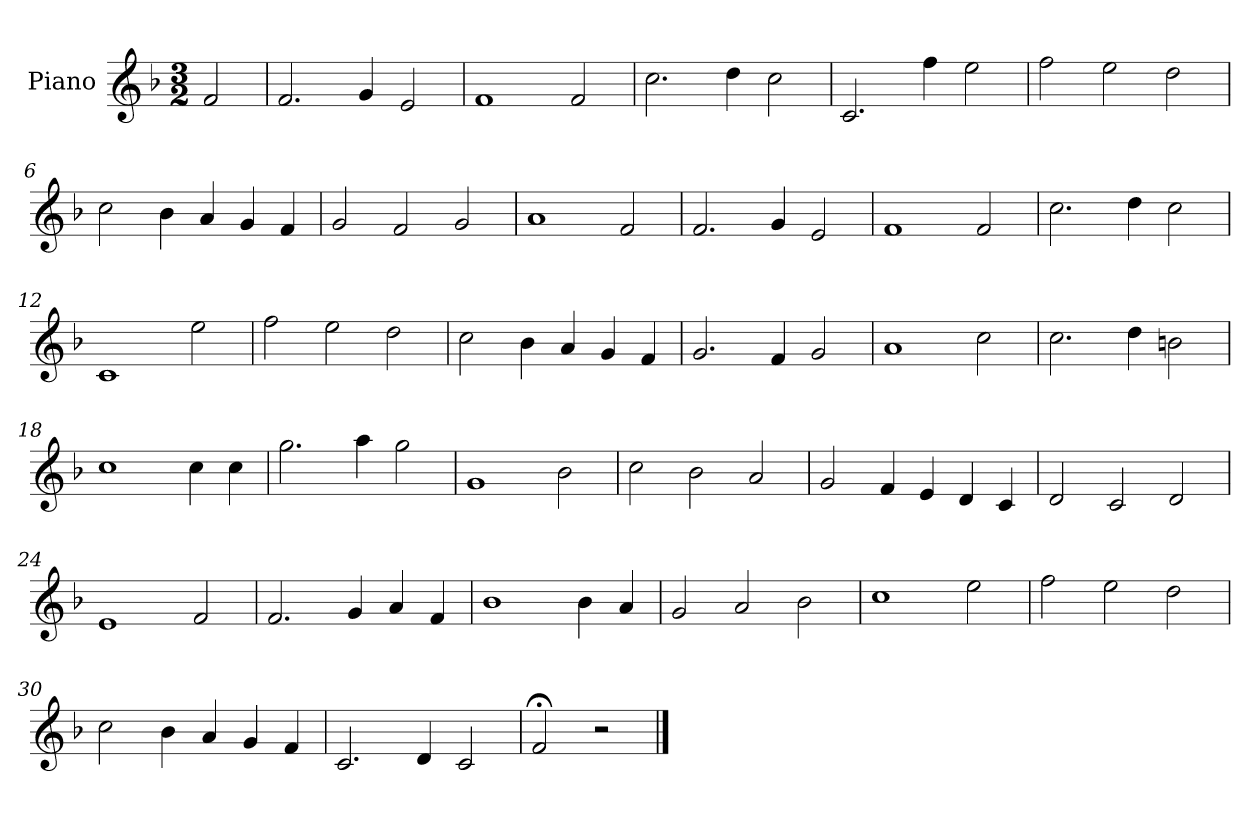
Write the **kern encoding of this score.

**kern
*part1
*staff1
*I"Piano
*I'Pno.
*clefG2
*k[b-]
*M3/2
=
2f/
=1
2.f/
4g/
2e/
=2
1f
2f/
=3
2.cc\
4dd\
2cc\
=4
2.c/
4ff\
2ee\
=5
2ff\
2ee\
2dd\
=6
2cc\
4b-\
4a/
4g/
4f/
=7
2g/
2f/
2g/
=8
1a
2f/
=9
2.f/
4g/
2e/
!!LO:LB:g=z
=10
1f
2f/
=11
2.cc\
4dd\
2cc\
=12
1c
2ee\
=13
2ff\
2ee\
2dd\
=14
2cc\
4b-\
4a/
4g/
4f/
=15
2.g/
4f/
2g/
=16
1a
2cc\
=17
2.cc\
4dd\
2bn\
=18
1cc
4cc\
4cc\
=19
2.gg\
4aa\
2gg\
!!LO:LB:g=z
=20
1g
2b-\
=21
2cc\
2b-\
2a/
=22
2g/
4f/
4e/
4d/
4c/
=23
2d/
2c/
2d/
=24
1e
2f/
=25
2.f/
4g/
4a/
4f/
=26
1b-
4b-\
4a/
=27
2g/
2a/
2b-\
=28
1cc
2ee\
=29
2ff\
2ee\
2dd\
!!LO:LB:g=z
=30
2cc\
4b-\
4a/
4g/
4f/
=31
2.c/
4d/
2c/
=32
2f;</
2r
==
*-
